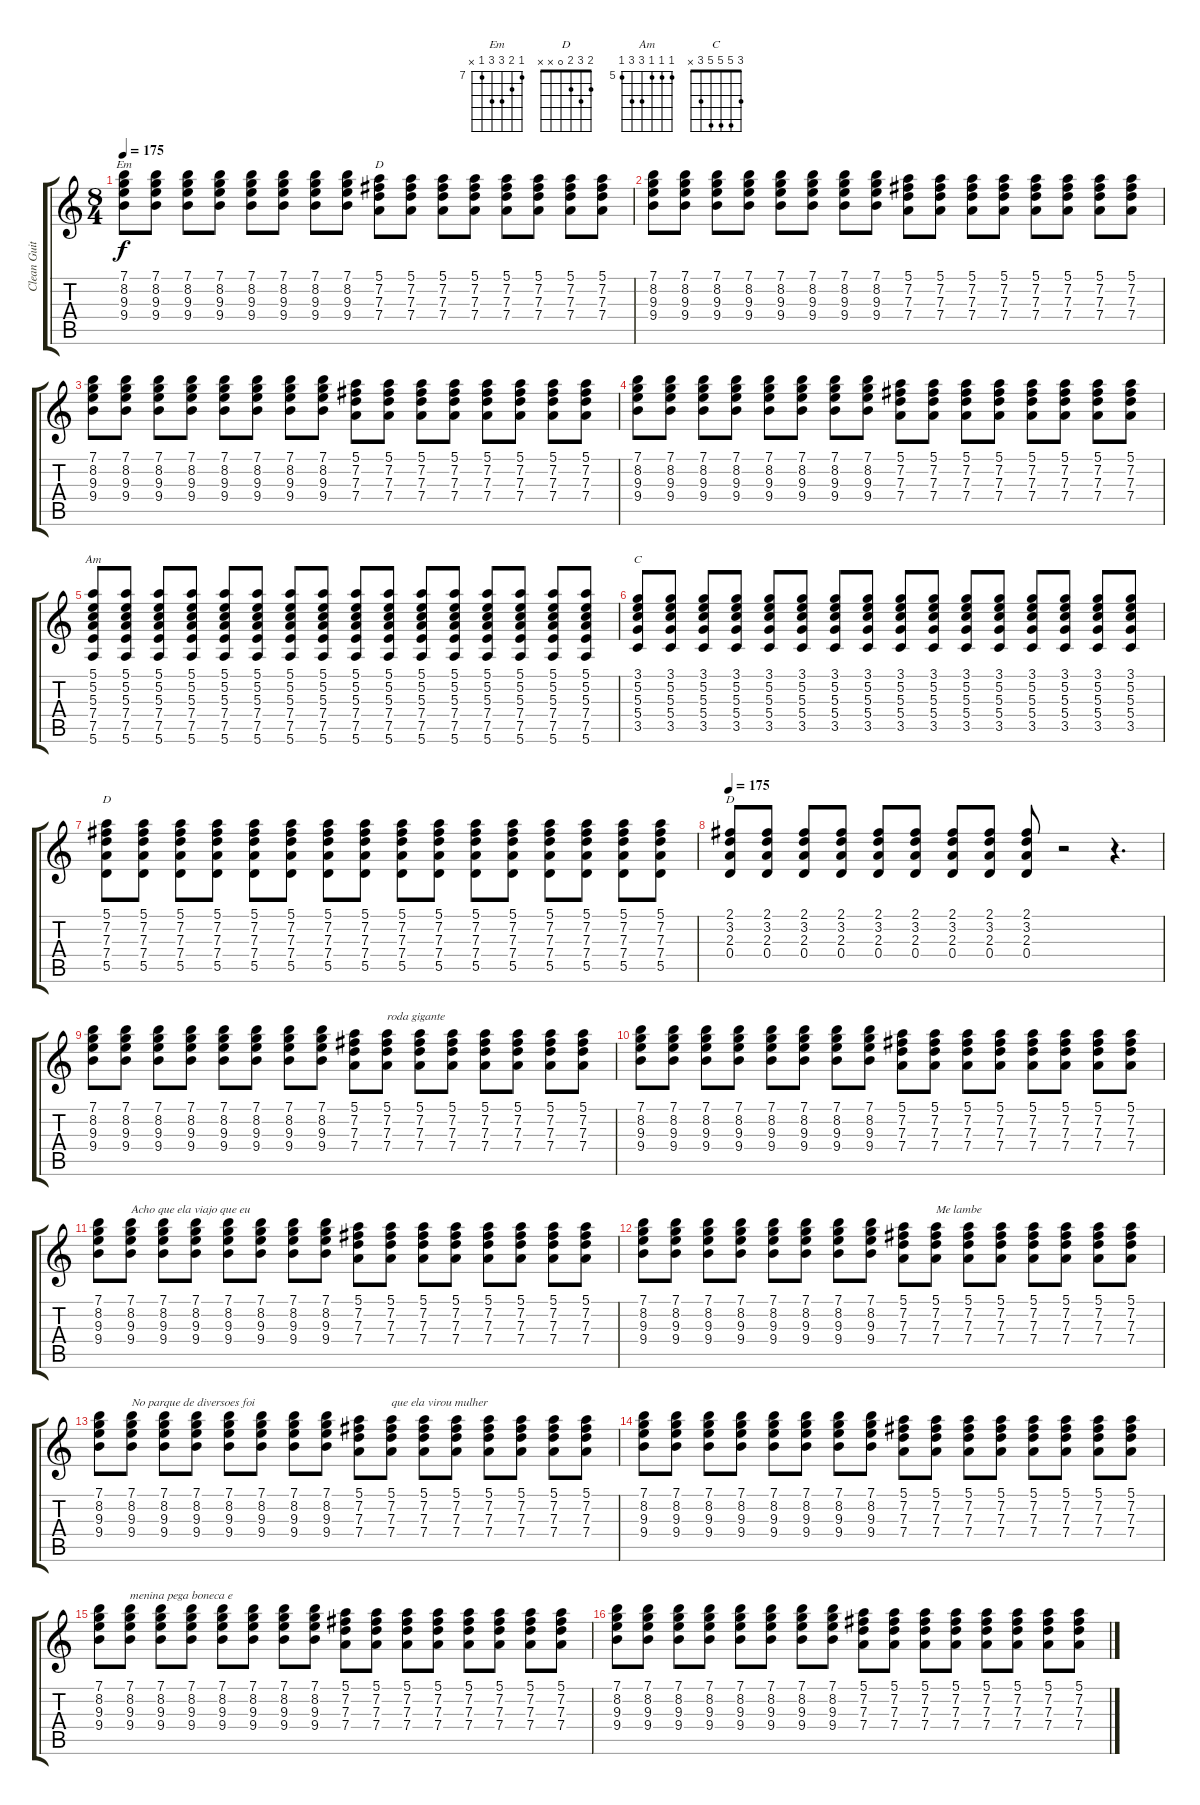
\track ("Clean Guitar" "Clean Guit") {instrument electricguitarclean}
\staff {score tabs}
\tuning (E4 B3 G3 D3 A2 E2) {hide}
\chord ("Em" 7 8 9 9 7 x) {firstfret 7}
\chord ("D" 5 7 7 7 x x) {firstfret 5}
\chord ("Am" 5 5 5 7 7 5) {firstfret 5}
\chord ("C" 3 5 5 5 3 x)
\chord ("D" 5 7 7 7 5 x) {firstfret 5}
\chord ("D" 2 3 2 0 x x)
\ts (8 4)
\tempo 175
\clef g2
\ks c
(7.1 8.2 9.3 9.4).8{ch "Em" dy f volume 7} (7.1 8.2 9.3 9.4).8 (7.1 8.2 9.3 9.4).8 (7.1 8.2 9.3 9.4).8 (7.1 8.2 9.3 9.4).8 (7.1 8.2 9.3 9.4).8 (7.1 8.2 9.3 9.4).8 (7.1 8.2 9.3 9.4).8 (5.1 7.2 7.3 7.4).8{ch "D"} (5.1 7.2 7.3 7.4).8 (5.1 7.2 7.3 7.4).8 (5.1 7.2 7.3 7.4).8 (5.1 7.2 7.3 7.4).8 (5.1 7.2 7.3 7.4).8 (5.1 7.2 7.3 7.4).8 (5.1 7.2 7.3 7.4).8 |
(7.1 8.2 9.3 9.4).8 (7.1 8.2 9.3 9.4).8 (7.1 8.2 9.3 9.4).8 (7.1 8.2 9.3 9.4).8 (7.1 8.2 9.3 9.4).8 (7.1 8.2 9.3 9.4).8 (7.1 8.2 9.3 9.4).8 (7.1 8.2 9.3 9.4).8 (5.1 7.2 7.3 7.4).8 (5.1 7.2 7.3 7.4).8 (5.1 7.2 7.3 7.4).8 (5.1 7.2 7.3 7.4).8 (5.1 7.2 7.3 7.4).8 (5.1 7.2 7.3 7.4).8 (5.1 7.2 7.3 7.4).8 (5.1 7.2 7.3 7.4).8 |
(7.1 8.2 9.3 9.4).8 (7.1 8.2 9.3 9.4).8 (7.1 8.2 9.3 9.4).8 (7.1 8.2 9.3 9.4).8 (7.1 8.2 9.3 9.4).8 (7.1 8.2 9.3 9.4).8 (7.1 8.2 9.3 9.4).8 (7.1 8.2 9.3 9.4).8 (5.1 7.2 7.3 7.4).8 (5.1 7.2 7.3 7.4).8 (5.1 7.2 7.3 7.4).8 (5.1 7.2 7.3 7.4).8 (5.1 7.2 7.3 7.4).8 (5.1 7.2 7.3 7.4).8 (5.1 7.2 7.3 7.4).8 (5.1 7.2 7.3 7.4).8 |
(7.1 8.2 9.3 9.4).8 (7.1 8.2 9.3 9.4).8 (7.1 8.2 9.3 9.4).8 (7.1 8.2 9.3 9.4).8 (7.1 8.2 9.3 9.4).8 (7.1 8.2 9.3 9.4).8 (7.1 8.2 9.3 9.4).8 (7.1 8.2 9.3 9.4).8 (5.1 7.2 7.3 7.4).8 (5.1 7.2 7.3 7.4).8 (5.1 7.2 7.3 7.4).8 (5.1 7.2 7.3 7.4).8 (5.1 7.2 7.3 7.4).8 (5.1 7.2 7.3 7.4).8 (5.1 7.2 7.3 7.4).8 (5.1 7.2 7.3 7.4).8 |
(5.1 5.2 5.3 7.4 7.5 5.6).8{ch "Am"} (5.1 5.2 5.3 7.4 7.5 5.6).8 (5.1 5.2 5.3 7.4 7.5 5.6).8 (5.1 5.2 5.3 7.4 7.5 5.6).8 (5.1 5.2 5.3 7.4 7.5 5.6).8 (5.1 5.2 5.3 7.4 7.5 5.6).8 (5.1 5.2 5.3 7.4 7.5 5.6).8 (5.1 5.2 5.3 7.4 7.5 5.6).8 (5.1 5.2 5.3 7.4 7.5 5.6).8 (5.1 5.2 5.3 7.4 7.5 5.6).8 (5.1 5.2 5.3 7.4 7.5 5.6).8 (5.1 5.2 5.3 7.4 7.5 5.6).8 (5.1 5.2 5.3 7.4 7.5 5.6).8 (5.1 5.2 5.3 7.4 7.5 5.6).8 (5.1 5.2 5.3 7.4 7.5 5.6).8 (5.1 5.2 5.3 7.4 7.5 5.6).8 |
(3.1 5.2 5.3 5.4 3.5).8{ch "C"} (3.1 5.2 5.3 5.4 3.5).8 (3.1 5.2 5.3 5.4 3.5).8 (3.1 5.2 5.3 5.4 3.5).8 (3.1 5.2 5.3 5.4 3.5).8 (3.1 5.2 5.3 5.4 3.5).8 (3.1 5.2 5.3 5.4 3.5).8 (3.1 5.2 5.3 5.4 3.5).8 (3.1 5.2 5.3 5.4 3.5).8 (3.1 5.2 5.3 5.4 3.5).8 (3.1 5.2 5.3 5.4 3.5).8 (3.1 5.2 5.3 5.4 3.5).8 (3.1 5.2 5.3 5.4 3.5).8 (3.1 5.2 5.3 5.4 3.5).8 (3.1 5.2 5.3 5.4 3.5).8 (3.1 5.2 5.3 5.4 3.5).8 |
(5.1 7.2 7.3 7.4 5.5).8{ch "D"} (5.1 7.2 7.3 7.4 5.5).8 (5.1 7.2 7.3 7.4 5.5).8 (5.1 7.2 7.3 7.4 5.5).8 (5.1 7.2 7.3 7.4 5.5).8 (5.1 7.2 7.3 7.4 5.5).8 (5.1 7.2 7.3 7.4 5.5).8 (5.1 7.2 7.3 7.4 5.5).8 (5.1 7.2 7.3 7.4 5.5).8 (5.1 7.2 7.3 7.4 5.5).8 (5.1 7.2 7.3 7.4 5.5).8 (5.1 7.2 7.3 7.4 5.5).8 (5.1 7.2 7.3 7.4 5.5).8 (5.1 7.2 7.3 7.4 5.5).8 (5.1 7.2 7.3 7.4 5.5).8 (5.1 7.2 7.3 7.4 5.5).8 |
\tempo 175
(2.1 3.2 2.3 0.4).8{ch "D"} (2.1 3.2 2.3 0.4).8 (2.1 3.2 2.3 0.4).8 (2.1 3.2 2.3 0.4).8 (2.1 3.2 2.3 0.4).8 (2.1 3.2 2.3 0.4).8 (2.1 3.2 2.3 0.4).8 (2.1 3.2 2.3 0.4).8 (2.1 3.2 2.3 0.4).8 r.2 r.4{d} |
(7.1 8.2 9.3 9.4).8{volume 16} (7.1 8.2 9.3 9.4).8{txt ""} (7.1 8.2 9.3 9.4).8 (7.1 8.2 9.3 9.4).8 (7.1 8.2 9.3 9.4).8 (7.1 8.2 9.3 9.4).8 (7.1 8.2 9.3 9.4).8 (7.1 8.2 9.3 9.4).8 (5.1 7.2 7.3 7.4).8 (5.1 7.2 7.3 7.4).8{txt "roda gigante"} (5.1 7.2 7.3 7.4).8 (5.1 7.2 7.3 7.4).8 (5.1 7.2 7.3 7.4).8 (5.1 7.2 7.3 7.4).8 (5.1 7.2 7.3 7.4).8 (5.1 7.2 7.3 7.4).8 |
(7.1 8.2 9.3 9.4).8 (7.1 8.2 9.3 9.4).8 (7.1 8.2 9.3 9.4).8 (7.1 8.2 9.3 9.4).8 (7.1 8.2 9.3 9.4).8 (7.1 8.2 9.3 9.4).8 (7.1 8.2 9.3 9.4).8 (7.1 8.2 9.3 9.4).8 (5.1 7.2 7.3 7.4).8 (5.1 7.2 7.3 7.4).8{txt ""} (5.1 7.2 7.3 7.4).8 (5.1 7.2 7.3 7.4).8 (5.1 7.2 7.3 7.4).8 (5.1 7.2 7.3 7.4).8 (5.1 7.2 7.3 7.4).8 (5.1 7.2 7.3 7.4).8 |
(7.1 8.2 9.3 9.4).8 (7.1 8.2 9.3 9.4).8{txt "Acho que ela viajo que eu "} (7.1 8.2 9.3 9.4).8 (7.1 8.2 9.3 9.4).8 (7.1 8.2 9.3 9.4).8 (7.1 8.2 9.3 9.4).8 (7.1 8.2 9.3 9.4).8 (7.1 8.2 9.3 9.4).8 (5.1 7.2 7.3 7.4).8 (5.1 7.2 7.3 7.4).8{txt ""} (5.1 7.2 7.3 7.4).8 (5.1 7.2 7.3 7.4).8 (5.1 7.2 7.3 7.4).8 (5.1 7.2 7.3 7.4).8 (5.1 7.2 7.3 7.4).8 (5.1 7.2 7.3 7.4).8 |
(7.1 8.2 9.3 9.4).8 (7.1 8.2 9.3 9.4).8 (7.1 8.2 9.3 9.4).8 (7.1 8.2 9.3 9.4).8 (7.1 8.2 9.3 9.4).8 (7.1 8.2 9.3 9.4).8 (7.1 8.2 9.3 9.4).8 (7.1 8.2 9.3 9.4).8 (5.1 7.2 7.3 7.4).8 (5.1 7.2 7.3 7.4).8{txt "Me lambe"} (5.1 7.2 7.3 7.4).8 (5.1 7.2 7.3 7.4).8 (5.1 7.2 7.3 7.4).8 (5.1 7.2 7.3 7.4).8 (5.1 7.2 7.3 7.4).8 (5.1 7.2 7.3 7.4).8 |
(7.1 8.2 9.3 9.4).8 (7.1 8.2 9.3 9.4).8{txt "No parque de diversoes foi"} (7.1 8.2 9.3 9.4).8 (7.1 8.2 9.3 9.4).8 (7.1 8.2 9.3 9.4).8 (7.1 8.2 9.3 9.4).8 (7.1 8.2 9.3 9.4).8 (7.1 8.2 9.3 9.4).8 (5.1 7.2 7.3 7.4).8 (5.1 7.2 7.3 7.4).8{txt "que ela virou mulher"} (5.1 7.2 7.3 7.4).8 (5.1 7.2 7.3 7.4).8 (5.1 7.2 7.3 7.4).8 (5.1 7.2 7.3 7.4).8 (5.1 7.2 7.3 7.4).8 (5.1 7.2 7.3 7.4).8 |
(7.1 8.2 9.3 9.4).8 (7.1 8.2 9.3 9.4).8 (7.1 8.2 9.3 9.4).8 (7.1 8.2 9.3 9.4).8 (7.1 8.2 9.3 9.4).8 (7.1 8.2 9.3 9.4).8 (7.1 8.2 9.3 9.4).8 (7.1 8.2 9.3 9.4).8 (5.1 7.2 7.3 7.4).8 (5.1 7.2 7.3 7.4).8{txt ""} (5.1 7.2 7.3 7.4).8 (5.1 7.2 7.3 7.4).8 (5.1 7.2 7.3 7.4).8 (5.1 7.2 7.3 7.4).8 (5.1 7.2 7.3 7.4).8 (5.1 7.2 7.3 7.4).8 |
(7.1 8.2 9.3 9.4).8 (7.1 8.2 9.3 9.4).8{txt "menina pega boneca e "} (7.1 8.2 9.3 9.4).8 (7.1 8.2 9.3 9.4).8 (7.1 8.2 9.3 9.4).8 (7.1 8.2 9.3 9.4).8 (7.1 8.2 9.3 9.4).8 (7.1 8.2 9.3 9.4).8 (5.1 7.2 7.3 7.4).8 (5.1 7.2 7.3 7.4).8{txt ""} (5.1 7.2 7.3 7.4).8 (5.1 7.2 7.3 7.4).8 (5.1 7.2 7.3 7.4).8 (5.1 7.2 7.3 7.4).8 (5.1 7.2 7.3 7.4).8 (5.1 7.2 7.3 7.4).8 |
(7.1 8.2 9.3 9.4).8 (7.1 8.2 9.3 9.4).8 (7.1 8.2 9.3 9.4).8 (7.1 8.2 9.3 9.4).8 (7.1 8.2 9.3 9.4).8 (7.1 8.2 9.3 9.4).8 (7.1 8.2 9.3 9.4).8 (7.1 8.2 9.3 9.4).8 (5.1 7.2 7.3 7.4).8 (5.1 7.2 7.3 7.4).8 (5.1 7.2 7.3 7.4).8 (5.1 7.2 7.3 7.4).8 (5.1 7.2 7.3 7.4).8 (5.1 7.2 7.3 7.4).8 (5.1 7.2 7.3 7.4).8 (5.1 7.2 7.3 7.4).8
